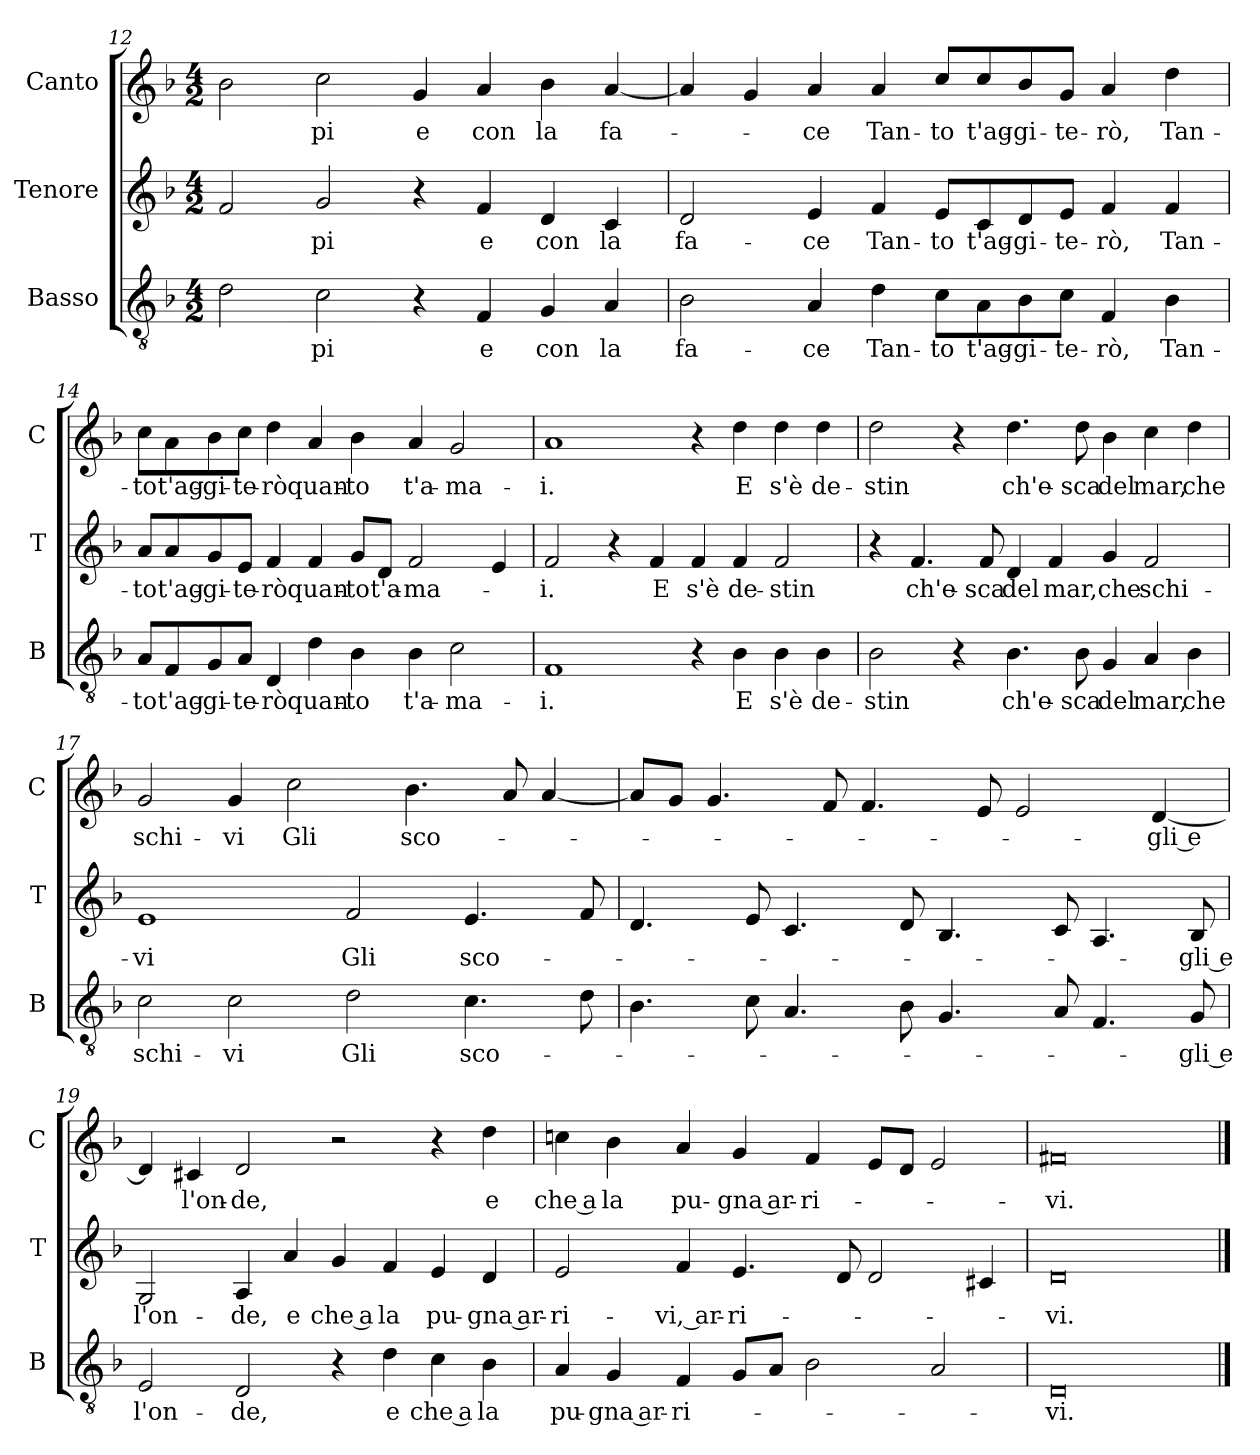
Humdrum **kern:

**kern	**text	**kern	**text	**kern	**text
*part3	*part3	*part2	*part2	*part1	*part1
*staff3	*staff3	*staff2	*staff2	*staff1	*staff1
*I"Basso	*	*I"Tenore	*	*I"Canto	*
*I'B	*	*I'T	*	*I'C	*
*clefGv2	*	*clefG2	*	*clefG2	*
*k[b-]	*	*k[b-]	*	*k[b-]	*
*F:	*	*F:	*	*F:	*
*M4/2	*	*M4/2	*	*M4/2	*
=12	=12	=12	=12	=12	=12
2d	.	2f	.	2b-	.
2c	-pi	2g	-pi	2cc	-pi
4r	.	4r	.	4g	e
4F	e	4f	e	4a	con
4G	con	4d	con	4b-	la
4A	la	4c	la	[4a	fa-
=13	=13	=13	=13	=13	=13
2B-	fa-	2d	fa-	4a]	.
.	.	.	.	4g	.
4A	-ce	4e	-ce	4a	-ce
4d	Tan-	4f	Tan-	4a	Tan-
8cL	-to	8eL	-to	8ccL	-to
8A	t'ag-	8c	t'ag-	8cc	t'ag-
8B-	-gi-	8d	-gi-	8b-	-gi-
8cJ	-te-	8eJ	-te-	8gJ	-te-
4F	-rò,	4f	-rò,	4a	-rò,
4B-	Tan-	4f	Tan-	4dd	Tan-
=14	=14	=14	=14	=14	=14
8AL	-to	8aL	-to	8ccL	-to
8F	t'ag-	8a	t'ag-	8a	t'ag-
8G	-gi-	8g	-gi-	8b-	-gi-
8AJ	-te-	8eJ	-te-	8ccJ	-te-
4D	-rò	4f	-rò	4dd	-rò
4d	quan-	4f	quan-	4a	quan-
4B-	-to	8gL	-to	4b-	-to
.	.	8dJ	t'a-	.	.
4B-	t'a-	2f	-ma-	4a	t'a-
2c	-ma-	.	.	2g	-ma-
.	.	4e	.	.	.
=15	=15	=15	=15	=15	=15
1F	-i.	2f	-i.	1a	-i.
.	.	4r	.	.	.
.	.	4f	E	.	.
4r	.	4f	s'è	4r	.
4B-	E	4f	de-	4dd	E
4B-	s'è	2f	-stin	4dd	s'è
4B-	de-	.	.	4dd	de-
=16	=16	=16	=16	=16	=16
2B-	-stin	4r	.	2dd	-stin
.	.	4.f	ch'e-	.	.
4r	.	.	.	4r	.
.	.	8f	-sca	.	.
4.B-	ch'e-	4d	del	4.dd	ch'e-
.	.	4f	mar,	.	.
8B-	-sca	.	.	8dd	-sca
4G	del	4g	che	4b-	del
4A	mar,	2f	schi-	4cc	mar,
4B-	che	.	.	4dd	che
=17	=17	=17	=17	=17	=17
2c	schi-	1e	-vi	2g	schi-
2c	-vi	.	.	4g	-vi
.	.	.	.	2cc	Gli
2d	Gli	2f	Gli	.	.
.	.	.	.	4.b-	sco-
4.c	sco-	4.e	sco-	.	.
.	.	.	.	8a	.
.	.	.	.	[4a	.
8d	.	8f	.	.	.
=18	=18	=18	=18	=18	=18
4.B-	.	4.d	.	8aL]	.
.	.	.	.	8gJ	.
.	.	.	.	4.g	.
8c	.	8e	.	.	.
4.A	.	4.c	.	.	.
.	.	.	.	8f	.
.	.	.	.	4.f	.
8B-	.	8d	.	.	.
4.G	.	4.B-	.	.	.
.	.	.	.	8e	.
.	.	.	.	2e	.
8A	.	8c	.	.	.
4.F	.	4.A	.	.	.
.	.	.	.	[4d	-gli e
8G	-gli e	8B-	-gli e	.	.
=19	=19	=19	=19	=19	=19
2E	l'on-	2G	l'on-	4d]	.
.	.	.	.	4c#X	l'on-
2D	-de,	4A	-de,	2d	-de,
.	.	4a	e	.	.
4r	.	4g	che a	2r	.
4d	e	4f	la	.	.
4c	che a	4e	pu-	4r	.
4B-	la	4d	-gna ar-	4dd	e
=20	=20	=20	=20	=20	=20
4A	pu-	2e	-ri-	4ccn	che a
4G	-gna ar-	.	.	4b-	la
4F	-ri-	4f	-vi, ar-	4a	pu-
8GL	.	4.e	-ri-	4g	-gna ar-
8AJ	.	.	.	.	.
2B-	.	.	.	4f	-ri-
.	.	8d	.	.	.
.	.	2d	.	8eL	.
.	.	.	.	8dJ	.
2A	.	.	.	2e	.
.	.	4c#X	.	.	.
=21	=21	=21	=21	=21	=21
0D	-vi.	0d	-vi.	0f#X	-vi.
==	==	==	==	==	==
*-	*-	*-	*-	*-	*-
